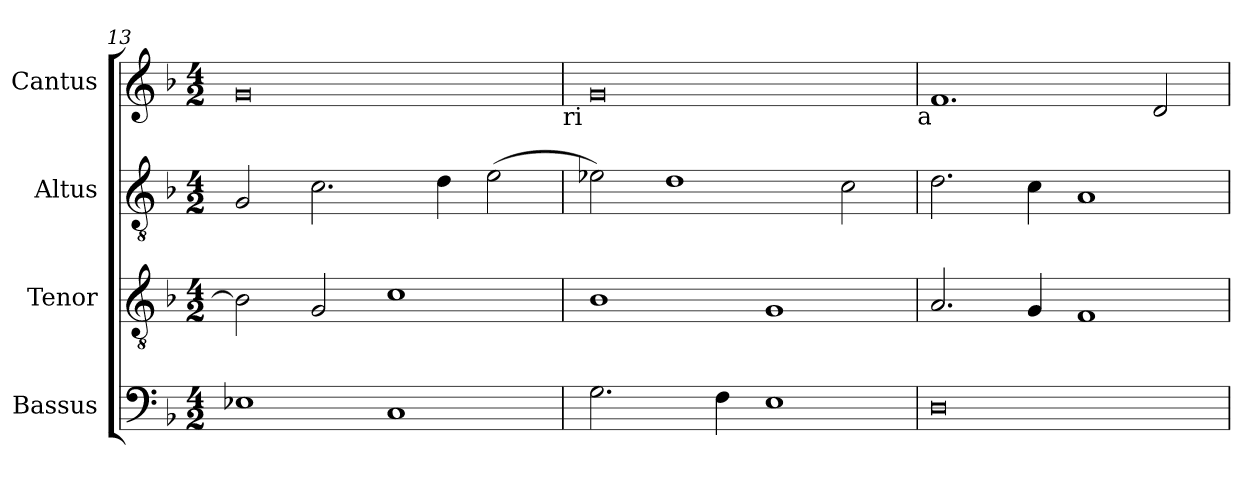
**kern	**kern	**kern	**kern
*part4	*part3	*part2	*part1
*staff4	*staff3	*staff2	*staff1
*I"Bassus	*I"Tenor	*I"Altus	*I"Cantus
*clefF4	*clefGv2	*clefGv2	*clefG2
*k[b-]	*k[b-]	*k[b-]	*k[b-]
*F:	*F:	*F:	*F:
*M4/2	*M4/2	*M4/2	*M4/2
=13	=13	=13	=13
1E-X	2B-\]	2G/	0g
.	2G/	2.c\	.
1C	1c	.	.
.	.	4d\	.
.	.	(>2e\	.
!	!	!	!LO:TX:b:t=ri
!!LO:LB:g=z
=14	=14	=14	=14
2.G\	1B-	2e-\)	0g
.	.	1d	.
4F\	.	.	.
1E	1G	.	.
.	.	2c\	.
!	!	!	!LO:TX:b:t=a
=15	=15	=15	=15
0D	2.A/	2.d\	1.f
.	4G/	4c\	.
.	1F	1A	.
.	.	.	2d/
=	=	=	=
*-	*-	*-	*-
